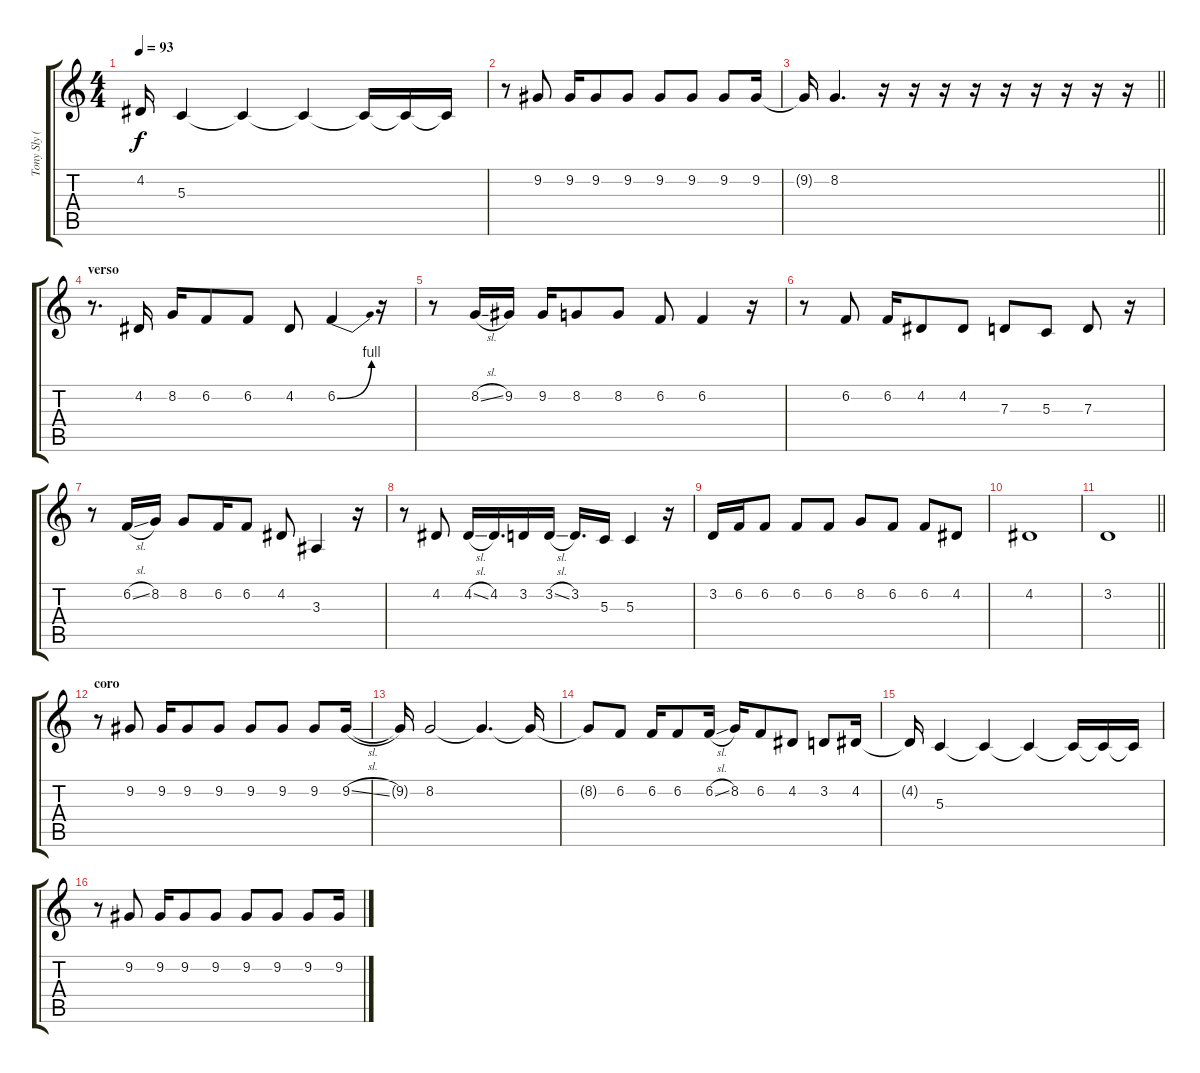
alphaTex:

\track ("Tony Sly (Vocals)" "Tony Sly (") {instrument violin}
\staff {score tabs}
\tuning (E4 B3 G3 D3 A2 E2) {hide}
\ts (4 4)
\tempo 93
\clef g2
\ks c
4.2{t}.16{dy f} 5.3.4 5.3{t}.4 5.3{t}.4 5.3{t}.16 5.3{t}.16 5.3{t}.16 |
r.8 9.2.8 9.2.16 9.2.8 9.2.8 9.2.8 9.2.8 9.2.8 9.2.16 |
\barLineRight lightlight
9.2{t}.16 8.2.4{d} r.16 r.16 r.16 r.16 r.16 r.16 r.16 r.16 r.16 |
\section ("" "verso ")
r.8{d} 4.2.16 8.2.16 6.2.8 6.2.8 4.2.8 6.2{be (bend 0 0 60 4)}.4 r.16 |
r.8 8.2{sl}.16{balance 8} 9.2.16 9.2.16 8.2.8 8.2.8 6.2.8 6.2.4 r.16 |
r.8{balance 0} 6.2.8 6.2.16 4.2.8 4.2.8 7.3.8 5.3.8 7.3.8 r.16 |
r.8 6.2{sl}.16{balance 8} 8.2.16 8.2.8 6.2.16 6.2.8 4.2.8 3.3.4 r.16 |
r.8 4.2.8 4.2{sl}.16 4.2.16{d} 3.2.16 3.2{sl}.16 3.2.16{d} 5.3.16 5.3.4 r.16 |
3.2.16 6.2.16 6.2.8 6.2.8 6.2.8 8.2.8 6.2.8 6.2.8 4.2.8 |
4.2.1{balance 0} |
\barLineRight lightlight
3.2.1 |
\section ("" "coro")
r.8 9.2.8 9.2.16 9.2.8 9.2.8 9.2.8 9.2.8 9.2.8 9.2{sl}.16 |
9.2{t}.16 8.2.2 8.2{t}.4{d} 8.2{t}.16 |
8.2{t}.8 6.2.8 6.2.16 6.2.8 6.2{sl}.16 8.2.16 6.2.8 4.2.8 3.2.8 4.2.16 |
4.2{t}.16 5.3.4 5.3{t}.4 5.3{t}.4 5.3{t}.16 5.3{t}.16 5.3{t}.16 |
r.8 9.2.8 9.2.16 9.2.8 9.2.8 9.2.8 9.2.8 9.2.8 9.2.16
